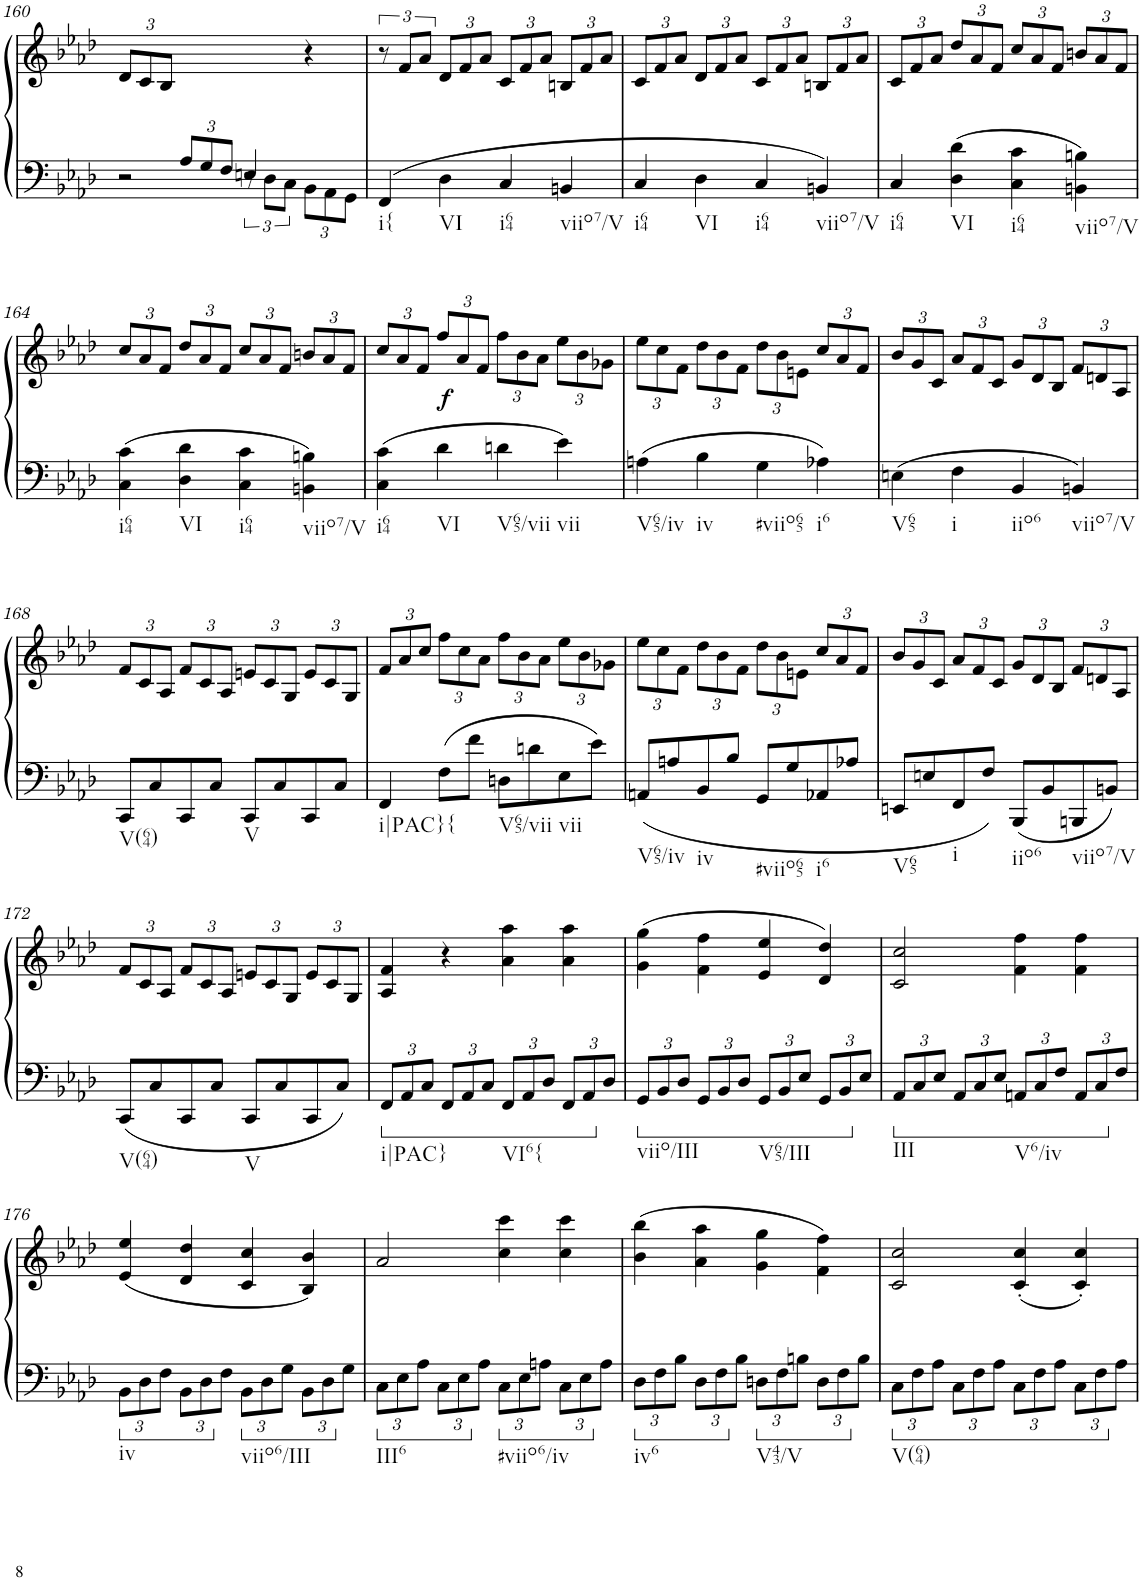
**kern	**kern	**dynam
*part1	*part1	*part1
*staff2	*staff1	*staff1/2
*I"Piano	*	*
*I'Pno.	*	*
!!LO:PB:g=z
*clefF4	*clefG2	*
*k[b-e-a-d-]	*k[b-e-a-d-]	*
*A-:	*A-:	*
*M2/2	*M2/2	*
*met(c|)	*met(c|)	*
=160	=160	=160
*^	*	*
*	*	*Xbrackettup	*
4ryy	2r	12d-/L	.
.	.	12c/	.
.	.	12B-/J	.
*Xbrackettup	*	*	*
12A-/L	.	2ryy	.
12G/	.	.	.
12F/J	.	.	.
*	*brackettup	*	*
4En/	12r	.	.
.	12D-\L	.	.
.	12C\J	.	.
*	*Xbrackettup	*	*
4ryy	12BB-\L	4r	.
.	12AA-\	.	.
.	12GG\J	.	.
*v	*v	*	*
=161	=161	=161
*	*brackettup	*
*^	*	*
!LO:TX:b:t=i{	!	!	!
*v	*v	*	*
4FF/	12r	.
.	12f/L	.
.	12a-/J	.
*	*Xbrackettup	*
!LO:TX:b:t=VI	!	!
4D-\	12d-/L	.
.	12f/	.
.	12a-/J	.
!LO:TX:b:t=i64	!	!
4C/	12c/L	.
.	12f/	.
.	12a-/J	.
!LO:TX:b:t=viio7/V	!	!
4BBn/	12Bn/L	.
.	12f/	.
.	12a-/J	.
=162	=162	=162
!LO:TX:b:t=i64	!	!
4C/	12c/L	.
.	12f/	.
.	12a-/J	.
!LO:TX:b:t=VI	!	!
4D-\	12d-/L	.
.	12f/	.
.	12a-/J	.
!LO:TX:b:t=i64	!	!
4C/	12c/L	.
.	12f/	.
.	12a-/J	.
!LO:TX:b:t=viio7/V	!	!
4BBn/	12Bn/L	.
.	12f/	.
.	12a-/J	.
=163	=163	=163
!LO:TX:b:t=i64	!	!
4C/	12c/L	.
.	12f/	.
.	12a-/J	.
!LO:TX:b:t=VI	!	!
4D-\ 4d-\	12dd-/L	.
.	12a-/	.
.	12f/J	.
!LO:TX:b:t=i64	!	!
4C\ 4c\	12cc/L	.
.	12a-/	.
.	12f/J	.
!LO:TX:b:t=viio7/V	!	!
4BBn\ 4Bn\	12bn/L	.
.	12a-/	.
.	12f/J	.
!!LO:LB:g=z
=164	=164	=164
!LO:TX:b:t=i64	!	!
4C\ 4c\	12cc/L	.
.	12a-/	.
.	12f/J	.
!LO:TX:b:t=VI	!	!
4D-\ 4d-\	12dd-/L	.
.	12a-/	.
.	12f/J	.
!LO:TX:b:t=i64	!	!
4C\ 4c\	12cc/L	.
.	12a-/	.
.	12f/J	.
!LO:TX:b:t=viio7/V	!	!
4BBn\ 4Bn\	12bn/L	.
.	12a-/	.
.	12f/J	.
=165	=165	=165
!LO:TX:b:t=i64	!	!
4C\ 4c\	12cc/L	.
.	12a-/	.
.	12f/J	.
!LO:TX:b:t=VI	!	!
!	!	!LO:DY:b
4d-\	12ff/L	f
.	12a-/	.
.	12f/J	.
!LO:TX:b:t=V65/vii	!	!
4dn\	12ff\L	.
.	12b-\	.
.	12a-\J	.
!LO:TX:b:t=vii	!	!
4e-\	12ee-\L	.
.	12b-\	.
.	12g-X\J	.
=166	=166	=166
!LO:TX:b:t=V65/iv	!	!
4An\	12ee-\L	.
.	12cc\	.
.	12f\J	.
!LO:TX:b:t=iv	!	!
4B-\	12dd-\L	.
.	12b-\	.
.	12f\J	.
!LO:TX:b:t=#viio65	!	!
4G\	12dd-\L	.
.	12b-\	.
.	12en\J	.
!LO:TX:b:t=i6	!	!
4A-X\	12cc/L	.
.	12a-/	.
.	12f/J	.
=167	=167	=167
!LO:TX:b:t=V65	!	!
4En\	12b-/L	.
.	12g/	.
.	12c/J	.
!LO:TX:b:t=i	!	!
4F\	12a-/L	.
.	12f/	.
.	12c/J	.
!LO:TX:b:t=iio6	!	!
4BB-/	12g/L	.
.	12d-/	.
.	12B-/J	.
!LO:TX:b:t=viio7/V	!	!
4BBn/	12f/L	.
.	12dn/	.
.	12A-/J	.
!!LO:LB:g=z
=168	=168	=168
!LO:TX:b:t=V(64)	!	!
8CC/L	12f/L	.
.	12c/	.
8C/	.	.
.	12A-/J	.
8CC/	12f/L	.
.	12c/	.
8C/J	.	.
.	12A-/J	.
!LO:TX:b:t=V	!	!
8CC/L	12en/L	.
.	12c/	.
8C/	.	.
.	12G/J	.
8CC/	12e/L	.
.	12c/	.
8C/J	.	.
.	12G/J	.
=169	=169	=169
!LO:TX:b:t=i|PAC}{	!	!
4FF/	12f/L	.
.	12a-/	.
.	12cc/J	.
8F\L	12ff\L	.
.	12cc\	.
8f\J	.	.
.	12a-\J	.
!LO:TX:b:t=V65/vii	!	!
8Dn\L	12ff\L	.
.	12b-\	.
8dn\	.	.
.	12a-\J	.
!LO:TX:b:t=vii	!	!
8E-\	12ee-\L	.
.	12b-\	.
8e-\J	.	.
.	12g-X\J	.
=170	=170	=170
!LO:TX:b:t=V65/iv	!	!
8AAn/L	12ee-\L	.
.	12cc\	.
8An/	.	.
.	12f\J	.
!LO:TX:b:t=iv	!	!
8BB-/	12dd-\L	.
.	12b-\	.
8B-/J	.	.
.	12f\J	.
!LO:TX:b:t=#viio65	!	!
8GG/L	12dd-\L	.
.	12b-\	.
8G/	.	.
.	12en\J	.
!LO:TX:b:t=i6	!	!
8AA-X/	12cc/L	.
.	12a-/	.
8A-X/J	.	.
.	12f/J	.
=171	=171	=171
!LO:TX:b:t=V65	!	!
8EEn/L	12b-/L	.
.	12g/	.
8En/	.	.
.	12c/J	.
!LO:TX:b:t=i	!	!
8FF/	12a-/L	.
.	12f/	.
8F/J	.	.
.	12c/J	.
!LO:TX:b:t=iio6	!	!
8BBB-/L	12g/L	.
.	12d-/	.
8BB-/	.	.
.	12B-/J	.
!LO:TX:b:t=viio7/V	!	!
8BBBn/	12f/L	.
.	12dn/	.
8BBn/J	.	.
.	12A-/J	.
!!LO:LB:g=z
=172	=172	=172
!LO:TX:b:t=V(64)	!	!
8CC/L	12f/L	.
.	12c/	.
8C/	.	.
.	12A-/J	.
8CC/	12f/L	.
.	12c/	.
8C/J	.	.
.	12A-/J	.
!LO:TX:b:t=V	!	!
8CC/L	12en/L	.
.	12c/	.
8C/	.	.
.	12G/J	.
8CC/	12e/L	.
.	12c/	.
8C/J	.	.
.	12G/J	.
=173	=173	=173
!LO:TX:b:t=i|PAC}	!	!
12FF/L	4A-/ 4f/	.
12AA-/	.	.
12C/J	.	.
12FF/L	4r	.
12AA-/	.	.
12C/J	.	.
!LO:TX:b:t=VI6{	!	!
12FF/L	4a-\ 4aa-\	.
12AA-/	.	.
12D-/J	.	.
12FF/L	4a-\ 4aa-\	.
12AA-/	.	.
12D-/J	.	.
=174	=174	=174
!LO:TX:b:t=viio/III	!	!
12GG/L	(4g\ 4gg\	.
12BB-/	.	.
12D-/J	.	.
12GG/L	4f\ 4ff\	.
12BB-/	.	.
12D-/J	.	.
!LO:TX:b:t=V65/III	!	!
12GG/L	4e-/ 4ee-/	.
12BB-/	.	.
12E-/J	.	.
12GG/L	4d-/ 4dd-/)	.
12BB-/	.	.
12E-/J	.	.
=175	=175	=175
!LO:TX:b:t=III	!	!
12AA-/L	2c/ 2cc/	.
12C/	.	.
12E-/J	.	.
12AA-/L	.	.
12C/	.	.
12E-/J	.	.
!LO:TX:b:t=V6/iv	!	!
12AAn/L	4f\ 4ff\	.
12C/	.	.
12F/J	.	.
12AA/L	4f\ 4ff\	.
12C/	.	.
12F/J	.	.
!!LO:LB:g=z
=176	=176	=176
!LO:TX:b:t=iv	!	!
12BB-\L	(4e-/ 4ee-/	.
12D-\	.	.
12F\J	.	.
12BB-\L	4d-/ 4dd-/	.
12D-\	.	.
12F\J	.	.
!LO:TX:b:t=viio6/III	!	!
12BB-\L	4c/ 4cc/	.
12D-\	.	.
12G\J	.	.
12BB-\L	4B-/ 4b-/)	.
12D-\	.	.
12G\J	.	.
=177	=177	=177
!LO:TX:b:t=III6	!	!
12C\L	2a-/	.
12E-\	.	.
12A-\J	.	.
12C\L	.	.
12E-\	.	.
12A-\J	.	.
!LO:TX:b:t=#viio6/iv	!	!
12C\L	4cc\ 4ccc\	.
12E-\	.	.
12An\J	.	.
12C\L	4cc\ 4ccc\	.
12E-\	.	.
12A\J	.	.
=178	=178	=178
!LO:TX:b:t=iv6	!	!
12D-\L	(4b-\ 4bb-\	.
12F\	.	.
12B-\J	.	.
12D-\L	4a-\ 4aa-\	.
12F\	.	.
12B-\J	.	.
!LO:TX:b:t=V43/V	!	!
12Dn\L	4g\ 4gg\	.
12F\	.	.
12Bn\J	.	.
12D\L	4f\ 4ff\)	.
12F\	.	.
12B\J	.	.
=179	=179	=179
!LO:TX:b:t=V(64)	!	!
12C\L	2c/ 2cc/	.
12F\	.	.
12A-\J	.	.
12C\L	.	.
12F\	.	.
12A-\J	.	.
12C\L	(4c/' 4cc/'	.
12F\	.	.
12A-\J	.	.
12C\L	4c/' 4cc/')	.
12F\	.	.
12A-\J	.	.
=	=	=
*-	*-	*-
